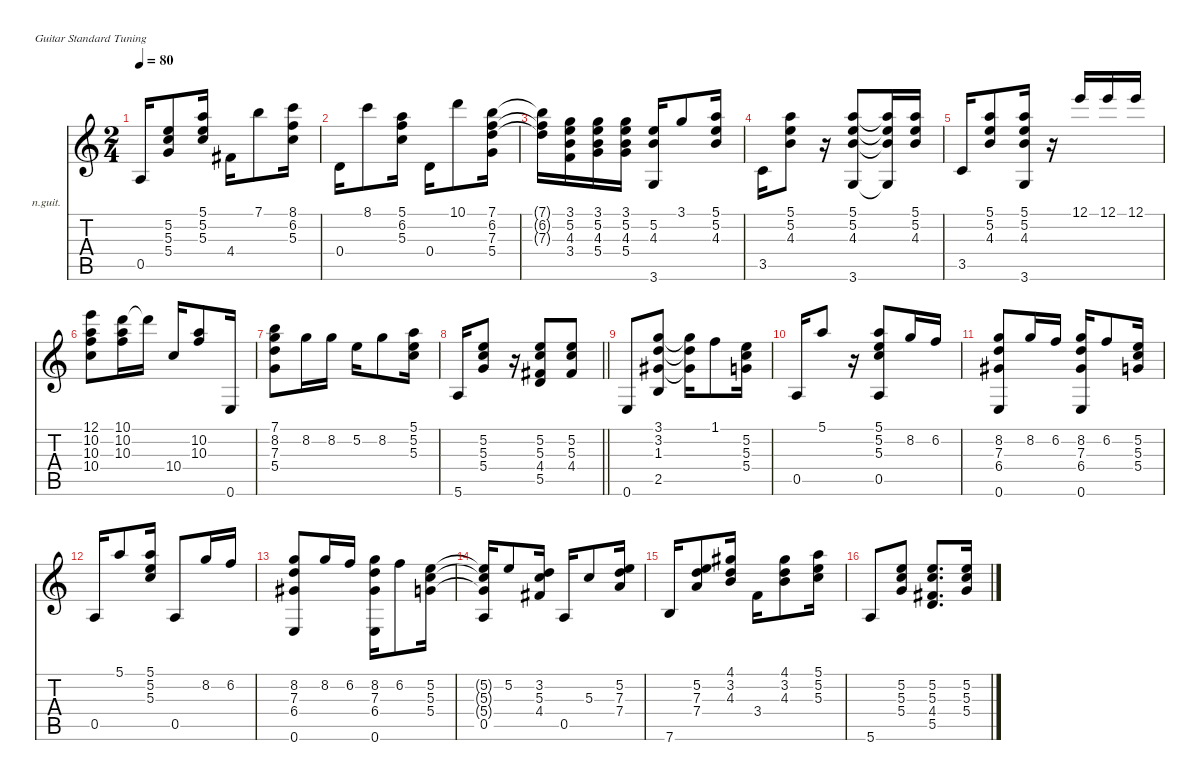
\hideDynamics
\bracketExtendMode nobrackets
\firstSystemTrackNameOrientation horizontal
\otherSystemsTrackNameOrientation horizontal
\track ("Cimmento DE�" "n.guit.") {instrument acousticguitarnylon}
\staff {score tabs}
\tuning (E4 B3 G3 D3 A2 E2)
\ts (2 4)
\tempo 80
\clef g2
\ks aminor
0.5.16{dy mf beam Up} (5.4 5.3 5.2).8{beam Up} (5.3 5.2 5.1).16{beam Up} 4.4{acc #}.16{beam Down} 7.1.8{beam Down} (5.3 6.2 8.1).16{beam Down} |
0.4.16{beam Down} 8.1.8{beam Down} (5.1 6.2 5.3).16{beam Down} 0.4.16{beam Down} 10.1.8{beam Down} (5.4 7.3 6.2 7.1).16{beam Down} |
(7.3{t} 6.2{t} 7.1{t}).16{beam Down} (3.1 5.2 4.3 3.4).16{beam Down} (3.1 5.2 4.3 5.4).16{beam Down} (3.1 5.2 4.3 5.4).16{beam Down} (3.6 5.2 4.3).16{beam Up} 3.1.8{beam Up} (4.3 5.2 5.1).16{beam Up} |
3.5.16{beam Down} (4.3 5.2 5.1).8{beam Down} r.16{beam Down} (3.6 4.3 5.2 5.1).8{beam Up} (3.6{t} 4.3{t} 5.2{t} 5.1{t}).16{beam Up} (4.3 5.2 5.1).16{beam Up} |
3.5.16{beam Up} (4.3 5.2 5.1).8{beam Up} (3.6 4.3 5.2 5.1).16{beam Up} r.16{beam Up} 12.1.16{beam Down} 12.1.16{beam Down} 12.1.16{beam Down} |
(10.4 10.3 10.2 12.1).8{beam Down} (10.3 10.2 10.1).16{beam Down} 10.1{t}.16{beam Down} 10.4.16{beam Up} (10.3 10.2).8{beam Up} 0.6.16{beam Up} |
(5.4 7.3 8.2 7.1).8{beam Down} 8.2.16{beam Down} 8.2.16{beam Down} 5.2.16{beam Down} 8.2.8{beam Down} (5.3 5.2 5.1).16{beam Down} |
\barLineRight lightlight
5.6.16{beam Up} (5.2 5.3 5.4).8{beam Up} r.16{beam Up} (5.5 4.4{acc #} 5.3 5.2).8{beam Up} (4.4{acc #} 5.3 5.2).8{beam Up} |
0.6.8{beam Up} (2.5 1.3{acc #} 3.2 3.1).8{beam Up} (1.3{t acc #} 3.2{t} 3.1{t}).16{beam Down} 1.1.8{beam Down} (5.2 5.3 5.4).16{beam Down} |
0.5.16{beam Up} 5.1.8{beam Up} r.16{beam Up} (0.5 5.3 5.2 5.1).8{beam Up} 8.2.16{beam Up} 6.2.16{beam Up} |
(0.6 8.2 7.3 6.4{acc #}).8{beam Up} 8.2.16{beam Up} 6.2.16{beam Up} (0.6 8.2 7.3 6.4{acc #}).16{beam Up} 6.2.8{beam Up} (5.2 5.3 5.4).16{beam Up} |
0.5.16{beam Up} 5.1.8{beam Up} (5.3 5.2 5.1).16{beam Up} 0.5.8{beam Up} 8.2.16{beam Up} 6.2.16{beam Up} |
(0.6 8.2 7.3 6.4{acc #}).8{beam Up} 8.2.16{beam Up} 6.2.16{beam Up} (0.6 8.2 7.3 6.4{acc #}).16{beam Down} 6.2.8{beam Down} (5.2 5.3 5.4).16{beam Down} |
(5.2{t} 5.3{t} 5.4{t} 0.5).16{beam Up} 5.2.8{beam Up} (4.4{acc #} 5.3 3.2).16{beam Up} 0.5.16{beam Up} 5.3.8{beam Up} (5.2 7.3 7.4).16{beam Up} |
7.6.16{beam Up} (5.2 7.3 7.4).8{beam Up} (4.3 3.2 4.1{acc #}).16{beam Up} 3.4.16{beam Down} (4.3 3.2 4.1{acc #}).8{beam Down} (5.1 5.2 5.3).16{beam Down} |
5.6.8{beam Up} (5.2 5.3 5.4).8{beam Up} (5.2 5.3 4.4{acc #} 5.5).8{d beam Up} (5.2 5.3 5.4).16{beam Up}
